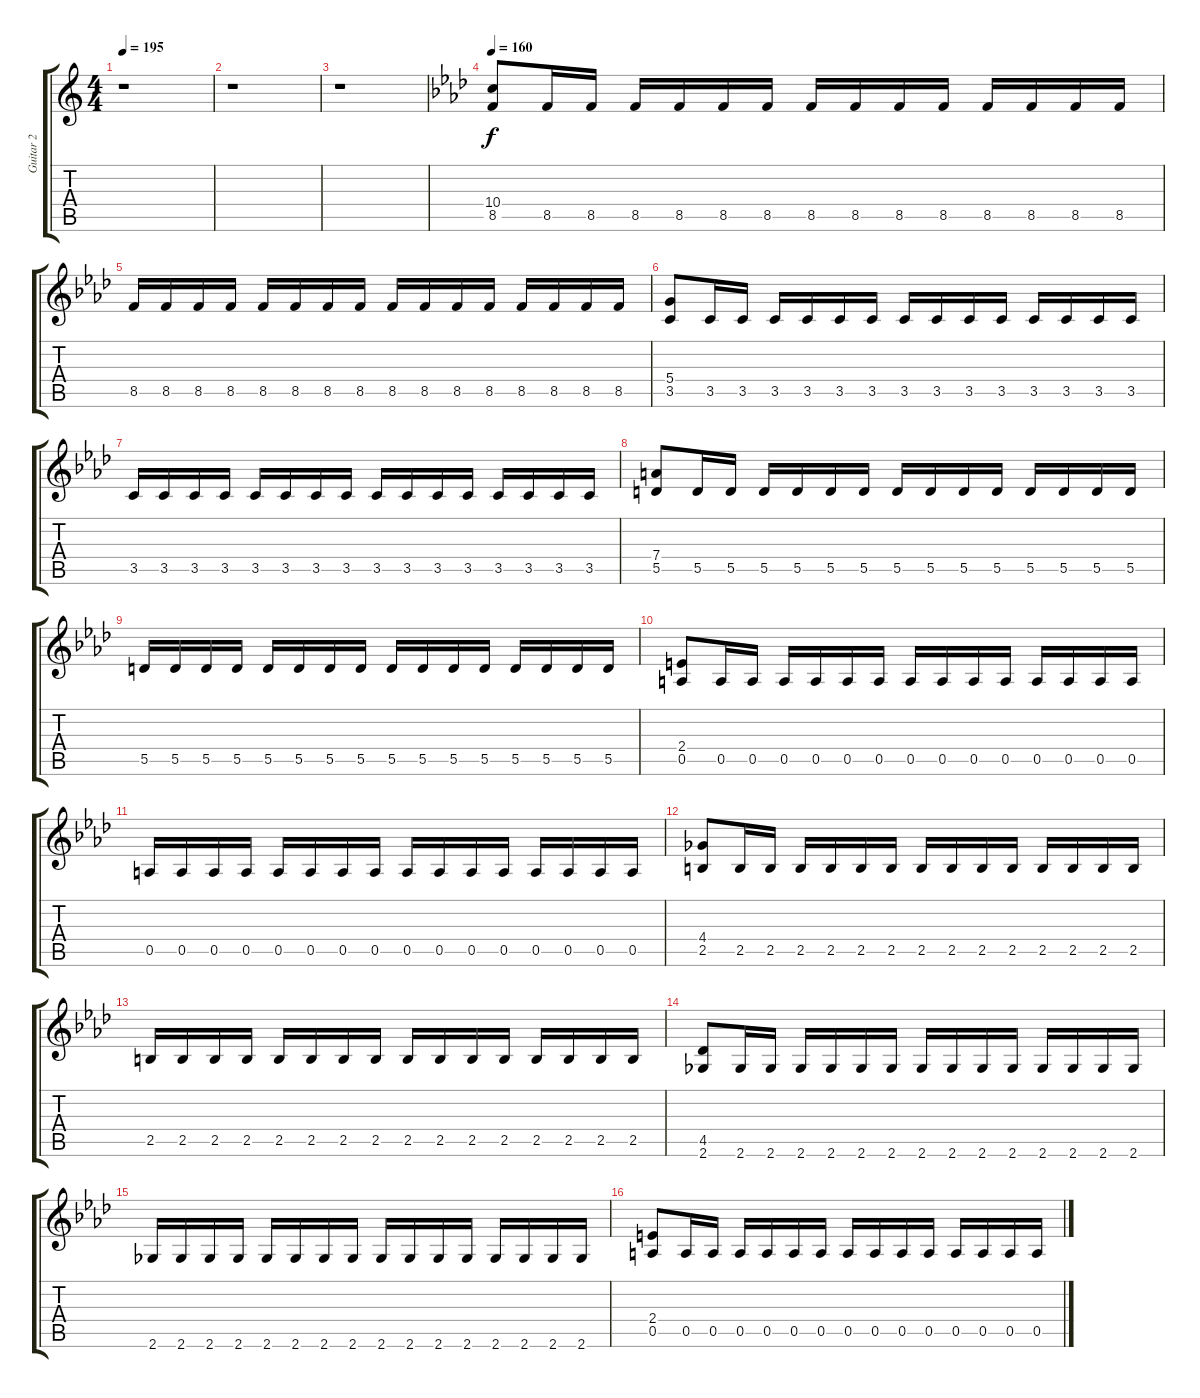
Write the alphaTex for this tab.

\track ("Guitar 2" "Guitar 2") {instrument distortionguitar}
\staff {score tabs}
\tuning (E4 B3 G3 D3 A2 E2) {hide}
\ts (4 4)
\tempo 195
\clef g2
\ks c
r.1{dy f} |
r.1 |
r.1 |
\section ("" "")
\tempo 160
\ks fminor
(10.4 8.5).8 8.5.16 8.5.16 8.5.16 8.5.16 8.5.16 8.5.16 8.5.16 8.5.16 8.5.16 8.5.16 8.5.16 8.5.16 8.5.16 8.5.16 |
8.5.16 8.5.16 8.5.16 8.5.16 8.5.16 8.5.16 8.5.16 8.5.16 8.5.16 8.5.16 8.5.16 8.5.16 8.5.16 8.5.16 8.5.16 8.5.16 |
(5.4 3.5).8 3.5.16 3.5.16 3.5.16 3.5.16 3.5.16 3.5.16 3.5.16 3.5.16 3.5.16 3.5.16 3.5.16 3.5.16 3.5.16 3.5.16 |
3.5.16 3.5.16 3.5.16 3.5.16 3.5.16 3.5.16 3.5.16 3.5.16 3.5.16 3.5.16 3.5.16 3.5.16 3.5.16 3.5.16 3.5.16 3.5.16 |
(7.4 5.5).8 5.5.16 5.5.16 5.5.16 5.5.16 5.5.16 5.5.16 5.5.16 5.5.16 5.5.16 5.5.16 5.5.16 5.5.16 5.5.16 5.5.16 |
5.5.16 5.5.16 5.5.16 5.5.16 5.5.16 5.5.16 5.5.16 5.5.16 5.5.16 5.5.16 5.5.16 5.5.16 5.5.16 5.5.16 5.5.16 5.5.16 |
(2.4 0.5).8 0.5.16 0.5.16 0.5.16 0.5.16 0.5.16 0.5.16 0.5.16 0.5.16 0.5.16 0.5.16 0.5.16 0.5.16 0.5.16 0.5.16 |
0.5.16 0.5.16 0.5.16 0.5.16 0.5.16 0.5.16 0.5.16 0.5.16 0.5.16 0.5.16 0.5.16 0.5.16 0.5.16 0.5.16 0.5.16 0.5.16 |
(4.4 2.5).8 2.5.16 2.5.16 2.5.16 2.5.16 2.5.16 2.5.16 2.5.16 2.5.16 2.5.16 2.5.16 2.5.16 2.5.16 2.5.16 2.5.16 |
2.5.16 2.5.16 2.5.16 2.5.16 2.5.16 2.5.16 2.5.16 2.5.16 2.5.16 2.5.16 2.5.16 2.5.16 2.5.16 2.5.16 2.5.16 2.5.16 |
(4.5 2.6).8 2.6.16 2.6.16 2.6.16 2.6.16 2.6.16 2.6.16 2.6.16 2.6.16 2.6.16 2.6.16 2.6.16 2.6.16 2.6.16 2.6.16 |
2.6.16 2.6.16 2.6.16 2.6.16 2.6.16 2.6.16 2.6.16 2.6.16 2.6.16 2.6.16 2.6.16 2.6.16 2.6.16 2.6.16 2.6.16 2.6.16 |
(2.4 0.5).8 0.5.16 0.5.16 0.5.16 0.5.16 0.5.16 0.5.16 0.5.16 0.5.16 0.5.16 0.5.16 0.5.16 0.5.16 0.5.16 0.5.16
